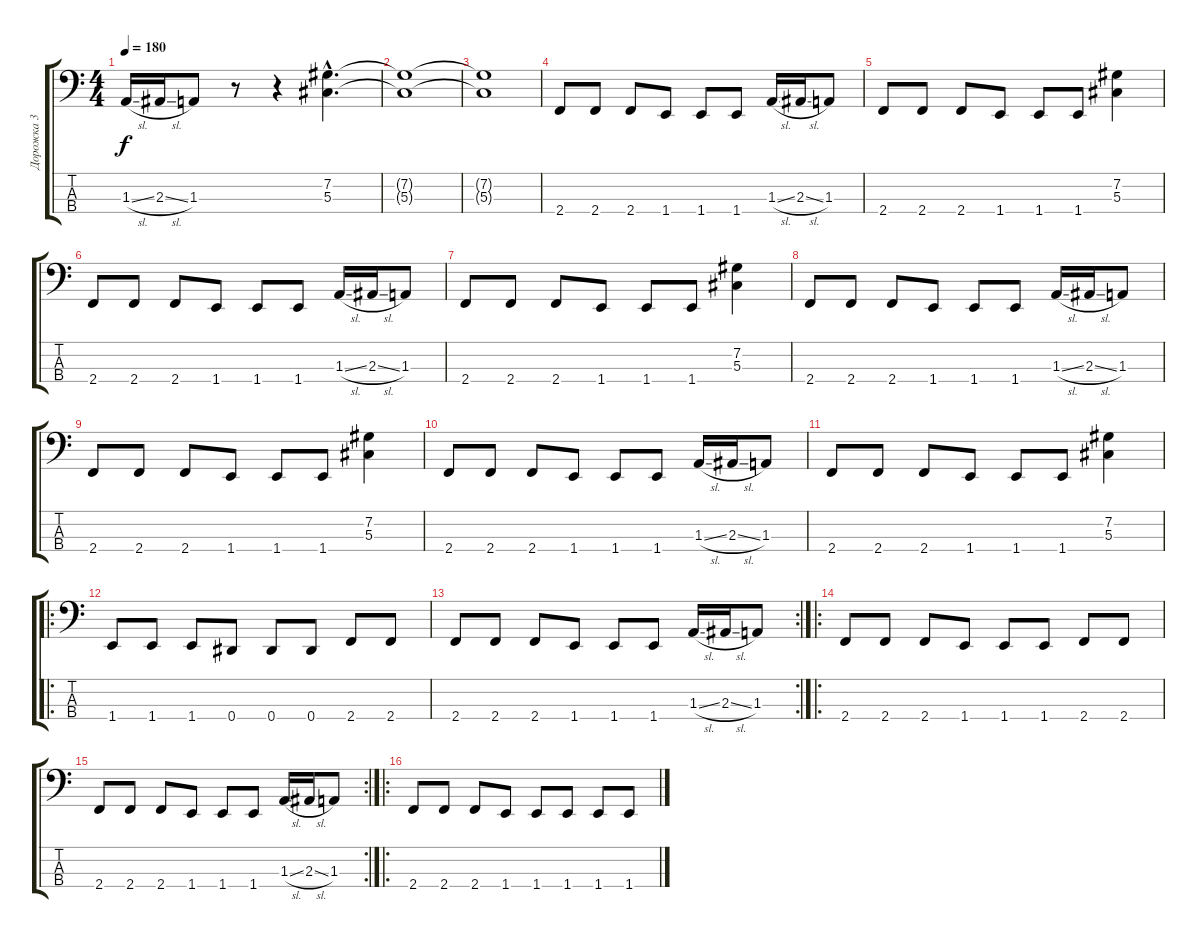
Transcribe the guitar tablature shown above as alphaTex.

\track ("Дорожка 3" "Дорожка 3") {instrument electricbassfinger}
\staff {score tabs}
\tuning (Gb2 Db2 Ab1 Eb1) {hide}
\ts (4 4)
\tempo 180
\clef f4
\ks c
1.3{sl}.16{dy f} 2.3{sl}.16 1.3.8 r.8 r.4 (7.2{hac} 5.3{hac}).4{d} |
(7.2{t} 5.3{t}).1 |
(7.2{t} 5.3{t}).1 |
2.4.8 2.4.8 2.4.8 1.4.8 1.4.8 1.4.8 1.3{sl}.16 2.3{sl}.16 1.3.8 |
2.4.8 2.4.8 2.4.8 1.4.8 1.4.8 1.4.8 (7.2 5.3).4 |
2.4.8 2.4.8 2.4.8 1.4.8 1.4.8 1.4.8 1.3{sl}.16 2.3{sl}.16 1.3.8 |
2.4.8 2.4.8 2.4.8 1.4.8 1.4.8 1.4.8 (7.2 5.3).4 |
2.4.8 2.4.8 2.4.8 1.4.8 1.4.8 1.4.8 1.3{sl}.16 2.3{sl}.16 1.3.8 |
2.4.8 2.4.8 2.4.8 1.4.8 1.4.8 1.4.8 (7.2 5.3).4 |
2.4.8 2.4.8 2.4.8 1.4.8 1.4.8 1.4.8 1.3{sl}.16 2.3{sl}.16 1.3.8 |
2.4.8 2.4.8 2.4.8 1.4.8 1.4.8 1.4.8 (7.2 5.3).4 |
\ro
1.4.8 1.4.8 1.4.8 0.4.8 0.4.8 0.4.8 2.4.8 2.4.8 |
\rc 2
2.4.8 2.4.8 2.4.8 1.4.8 1.4.8 1.4.8 1.3{sl}.16 2.3{sl}.16 1.3.8 |
\ro
2.4.8 2.4.8 2.4.8 1.4.8 1.4.8 1.4.8 2.4.8 2.4.8 |
\rc 2
2.4.8 2.4.8 2.4.8 1.4.8 1.4.8 1.4.8 1.3{sl}.16 2.3{sl}.16 1.3.8 |
\ro
2.4.8 2.4.8 2.4.8 1.4.8 1.4.8 1.4.8 1.4.8 1.4.8
